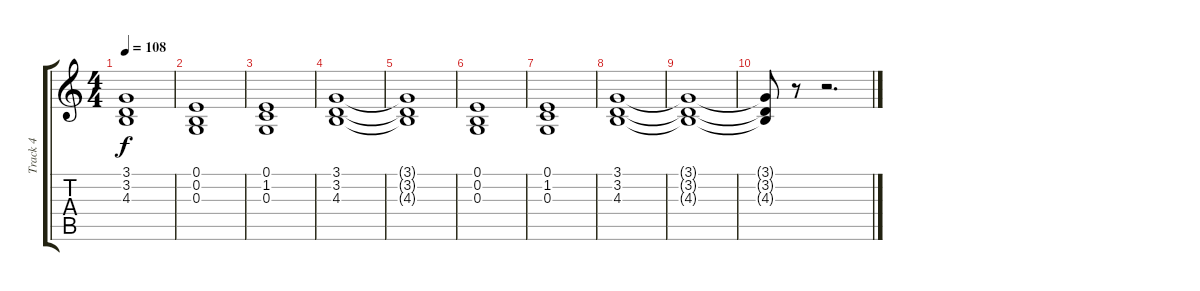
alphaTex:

\track ("Track 4" "Track 4") {instrument choiraahs}
\staff {score tabs}
\tuning (E4 B3 G3 D3 A2 E2) {hide}
\ts (4 4)
\tempo 108
\clef g2
\ks c
(3.1{t} 3.2{t} 4.3{t}).1{dy f} |
(0.1 0.2 0.3).1 |
(0.1 1.2 0.3).1 |
(3.1 3.2 4.3).1 |
(3.1{t} 3.2{t} 4.3{t}).1 |
(0.1 0.2 0.3).1 |
(0.1 1.2 0.3).1 |
(3.1 3.2 4.3).1 |
(3.1{t} 3.2{t} 4.3{t}).1 |
(3.1{t} 3.2{t} 4.3{t}).8 r.8 r.2{d}
